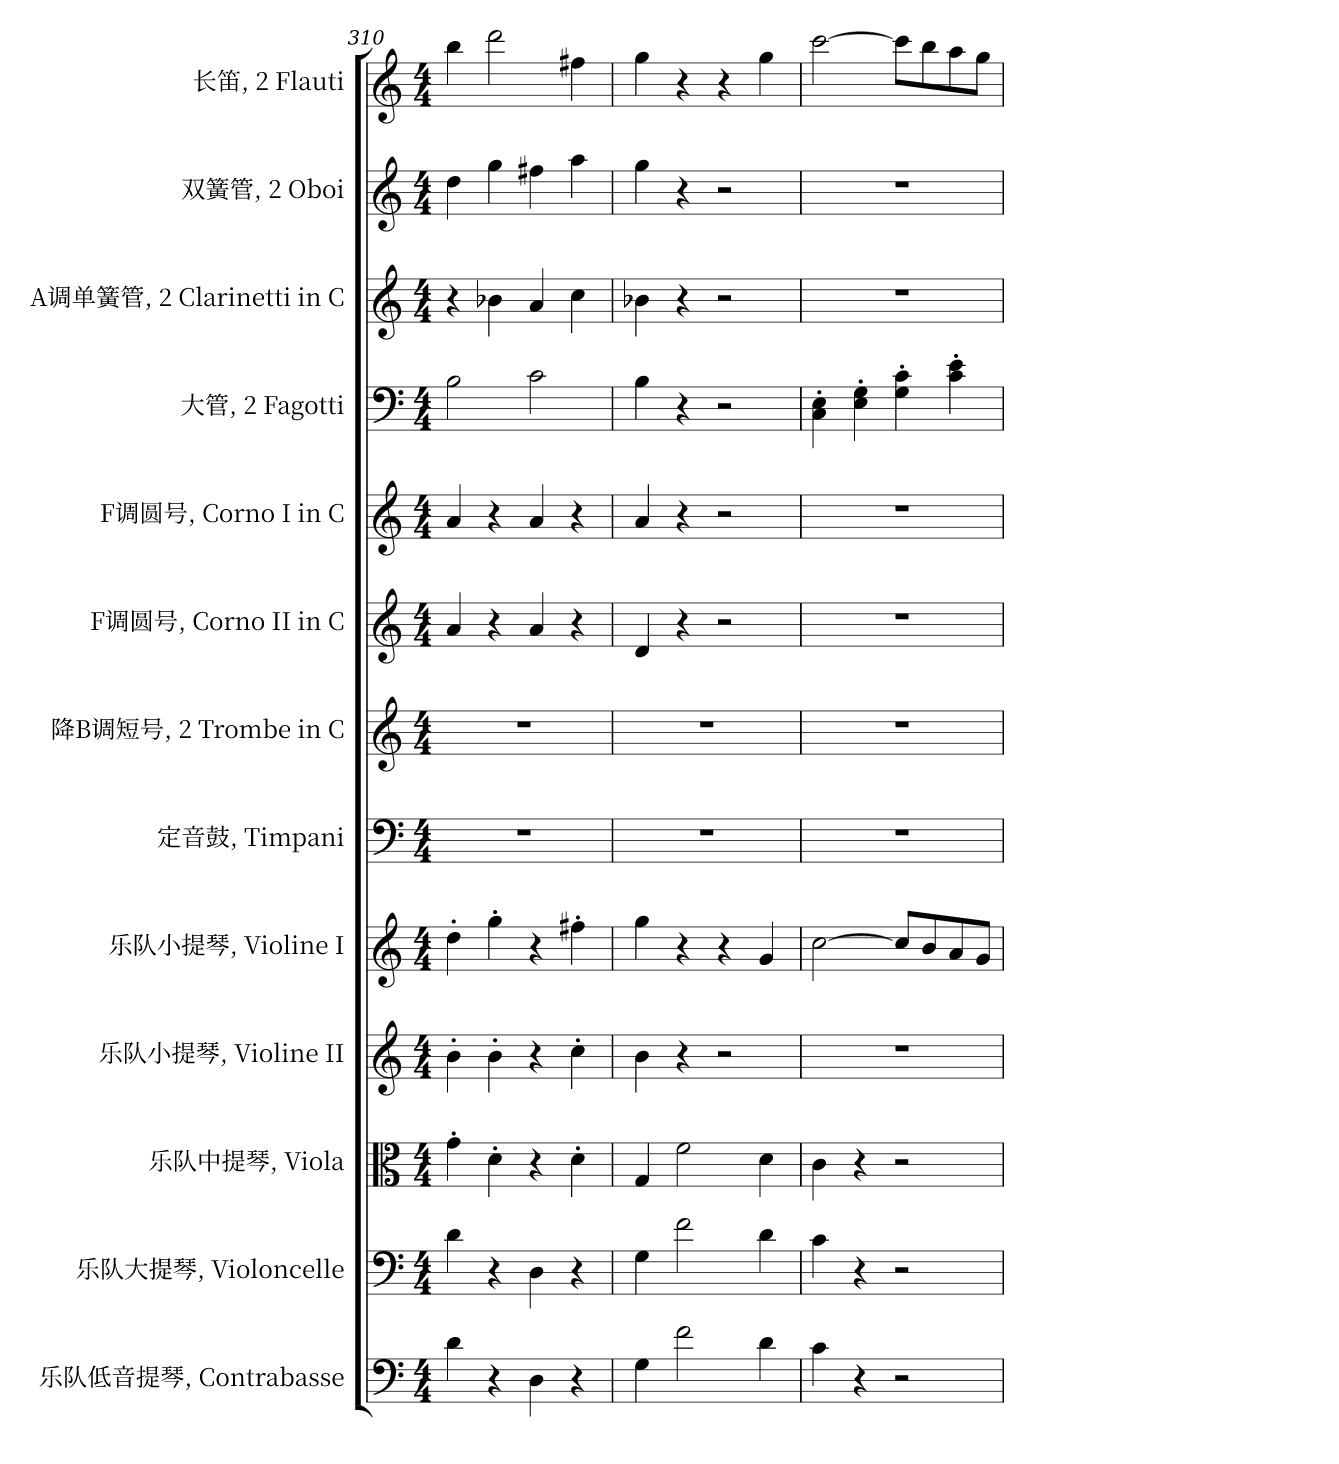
**kern	**kern	**kern	**kern	**kern	**kern	**kern	**kern	**kern	**kern	**kern	**kern	**kern
*part13	*part12	*part11	*part10	*part9	*part8	*part7	*part6	*part5	*part4	*part3	*part2	*part1
*staff13	*staff12	*staff11	*staff10	*staff9	*staff8	*staff7	*staff6	*staff5	*staff4	*staff3	*staff2	*staff1
*I"乐队低音提琴, Contrabasse	*I"乐队大提琴, Violoncelle	*I"乐队中提琴, Viola	*I"乐队小提琴, Violine II	*I"乐队小提琴, Violine I	*I"定音鼓, Timpani	*I"降B调短号, 2 Trombe in C	*I"F调圆号, Corno II in C	*I"F调圆号, Corno I in C	*I"大管, 2 Fagotti	*I"A调单簧管, 2 Clarinetti in C	*I"双簧管, 2 Oboi	*I"长笛, 2 Flauti
*I'Cbs.	*	*	*	*	*I'Timp.	*	*	*	*	*I'A Cl.	*I'Ob.	*I'Fl.
*clefF4	*clefF4	*clefC3	*clefG2	*clefG2	*clefF4	*clefG2	*clefG2	*clefG2	*clefF4	*clefG2	*clefG2	*clefG2
*ITrd7c12	*	*	*	*	*	*ITrd1c2	*ITrd4c7	*ITrd4c7	*	*ITrd2c3	*	*
*k[]	*k[]	*k[]	*k[]	*k[]	*k[]	*k[b-e-]	*k[b-]	*k[b-]	*k[]	*k[f#c#g#]	*k[]	*k[]
*M4/4	*M4/4	*M4/4	*M4/4	*M4/4	*M4/4	*M4/4	*M4/4	*M4/4	*M4/4	*M4/4	*M4/4	*M4/4
*MM193	*MM193	*MM193	*MM193	*MM193	*MM193	*MM193	*MM193	*MM193	*MM193	*MM193	*MM193	*MM193
=310	=310	=310	=310	=310	=310	=310	=310	=310	=310	=310	=310	=310
4D\	4d\	4g'\	4b'\	4dd'\	1r	1r	4d/	4d/	2B\	4r	4dd\	4bb\
4r	4r	4d'\	4b'\	4gg'\	.	.	4r	4r	.	4gn\	4gg\	2ddd\
4DD\	4D\	4r	4r	4r	.	.	4d/	4d/	2c\	4f#/	4ff#X\	.
4r	4r	4d'\	4cc'\	4ff#X'\	.	.	4r	4r	.	4a\	4aa\	4ff#X\
=311	=311	=311	=311	=311	=311	=311	=311	=311	=311	=311	=311	=311
*	*	*	*	*	*	*	*	*	*	*	*	*MM193
4GG\	4G\	4G/	4b\	4gg\	1r	1r	4G/	4d/	4B\	4gn\	4gg\	4gg\
*	*	*	*	*	*	*	*	*	*	*	*	*MM189
2F\	2f\	2f\	4r	4r	.	.	4r	4r	4r	4r	4r	4r
*	*	*	*	*	*	*	*	*	*	*	*	*MM198
.	.	.	2r	4r	.	.	2r	2r	2r	2r	2r	4r
4D\	4d\	4d\	.	4g/	.	.	.	.	.	.	.	4gg\
=312	=312	=312	=312	=312	=312	=312	=312	=312	=312	=312	=312	=312
*	*	*	*	*	*	*	*	*	*	*	*	*MM193
4C\	4c\	4c\	1r	[2cc\	1r	1r	1r	1r	4C\' 4E\'	1r	1r	[2ccc\
4r	4r	4r	.	.	.	.	.	.	4E\' 4G\'	.	.	.
*	*	*	*	*	*	*	*	*	*	*	*	*MM203
2r	2r	2r	.	8cc/L]	.	.	.	.	4G\' 4c\'	.	.	8ccc\L]
.	.	.	.	8b/	.	.	.	.	.	.	.	8bb\
.	.	.	.	8a/	.	.	.	.	4c\' 4e\'	.	.	8aa\
.	.	.	.	8g/J	.	.	.	.	.	.	.	8gg\J
=	=	=	=	=	=	=	=	=	=	=	=	=
*-	*-	*-	*-	*-	*-	*-	*-	*-	*-	*-	*-	*-
